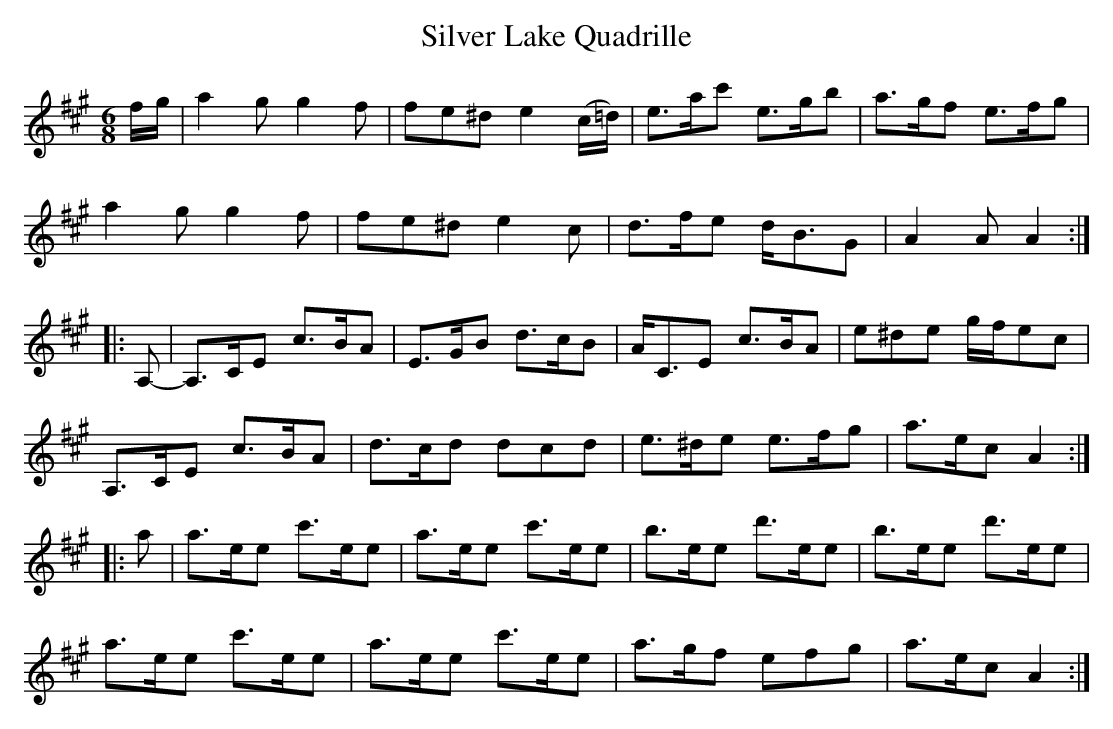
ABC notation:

X:1
T:Silver Lake Quadrille
M:6/8
L:1/8
K:A
f/g/|a2g g2f|fe^d e2 (c/=d/)|e>ac' e>gb|a>gf e>fg|
a2g g2f|fe^d e2 c|d>fe d<BG|A2A A2:|
|:A,-|A,>CE c>BA|E>GB d>cB|A<CE c>BA|e^de g/f/ec|
A,>CE c>BA|d>cd dcd|e>^de e>fg|a>ec A2:|
|:a|a>ee c'>ee|a>ee c'>ee|b>ee d'>ee|b>ee d'>ee|
a>ee c'>ee|a>ee c'>ee|a>gf efg|a>ec A2:|]
